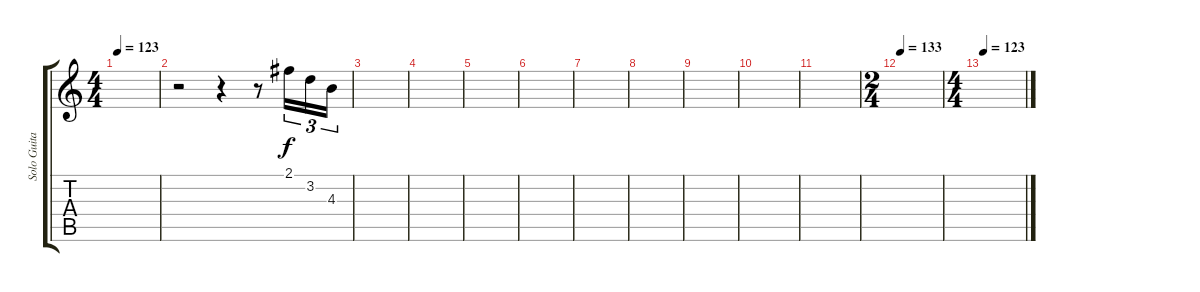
\track ("Solo Guitar" "Solo Guita") {instrument overdrivenguitar}
\staff {score tabs}
\tuning (E4 B3 G3 D3 A2 E2) {hide}
\ts (4 4)
\tempo 123
\clef g2
\ks c
|
r.2 r.4 r.8 2.1.16{tu (3 2)} 3.2.16{tu (3 2)} 4.3.16{tu (3 2)} |
|
|
|
|
|
|
|
|
|
\ts (2 4)
\tempo 133
|
\ts (4 4)
\tempo 123
